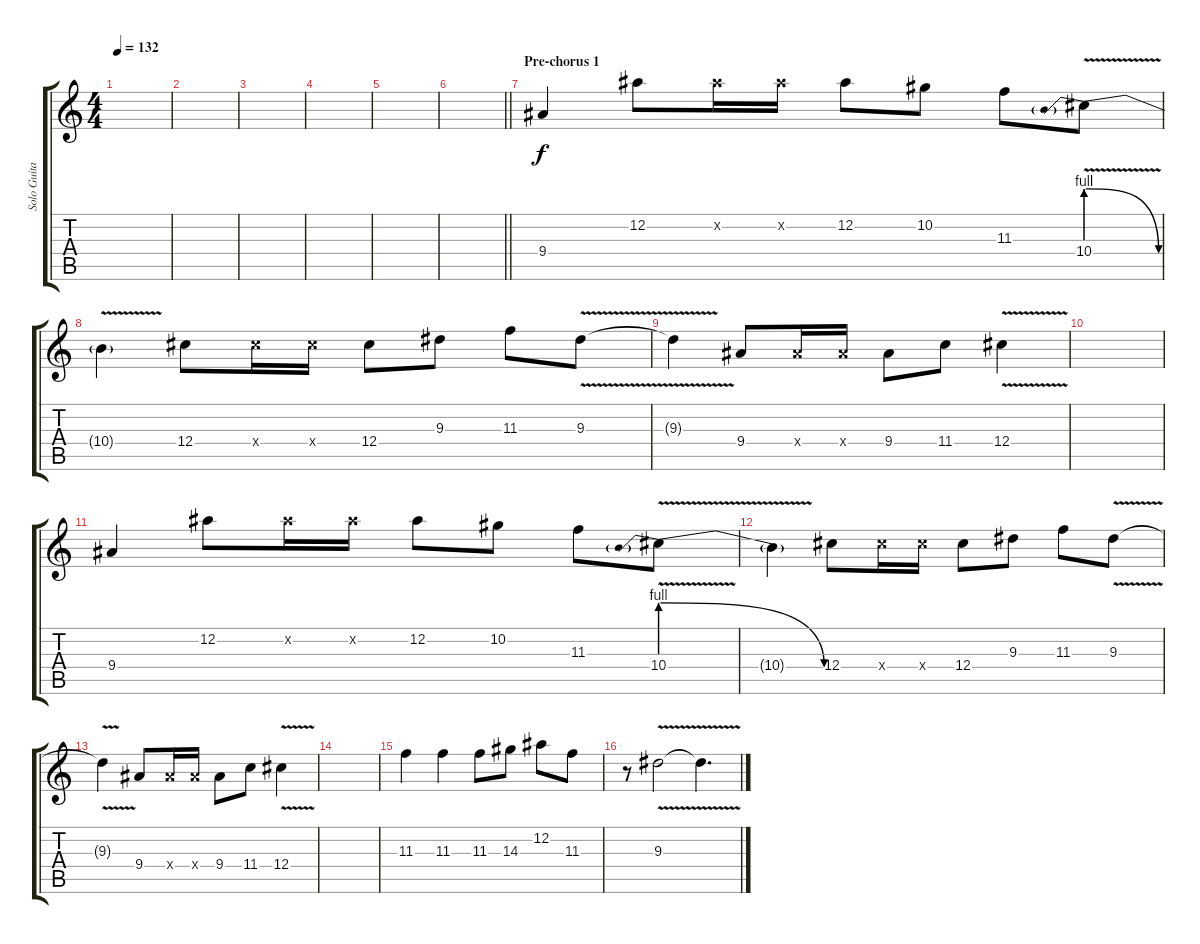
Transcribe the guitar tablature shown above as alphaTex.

\track ("Solo Guitar" "Solo Guita") {instrument distortionguitar}
\staff {score tabs}
\tuning (Eb4 Bb3 Gb3 Db3 Ab2 Eb2) {hide}
\ts (4 4)
\tempo 132
\clef g2
\ks c
|
|
|
|
|
\barLineRight lightlight
|
\section ("" "Pre-chorus 1")
9.4.4 12.2.8 12.2{x}.16 12.2{x}.16 12.2.8 10.2.8 11.3.8 10.4{be (prebendrelease 0 4 60 0) v}.8 |
10.4{t}.4 12.4.8 12.4{x}.16 12.4{x}.16 12.4.8 9.3.8 11.3.8 9.3{v}.8 |
9.3{t}.4 9.4.8 9.4{x}.16 9.4{x}.16 9.4.8 11.4.8 12.4{v}.4 |
|
9.4.4 12.2.8 12.2{x}.16 12.2{x}.16 12.2.8 10.2.8 11.3.8 10.4{be (prebendrelease 0 4 60 0) v}.8 |
10.4{t}.4 12.4.8 12.4{x}.16 12.4{x}.16 12.4.8 9.3.8 11.3.8 9.3{v}.8 |
9.3{t}.4 9.4.8 9.4{x}.16 9.4{x}.16 9.4.8 11.4.8 12.4{v}.4 |
|
11.3.4 11.3.4 11.3.8 14.3.8 12.2.8 11.3.8 |
r.8 9.3{v}.2 9.3{t}.4{d}
